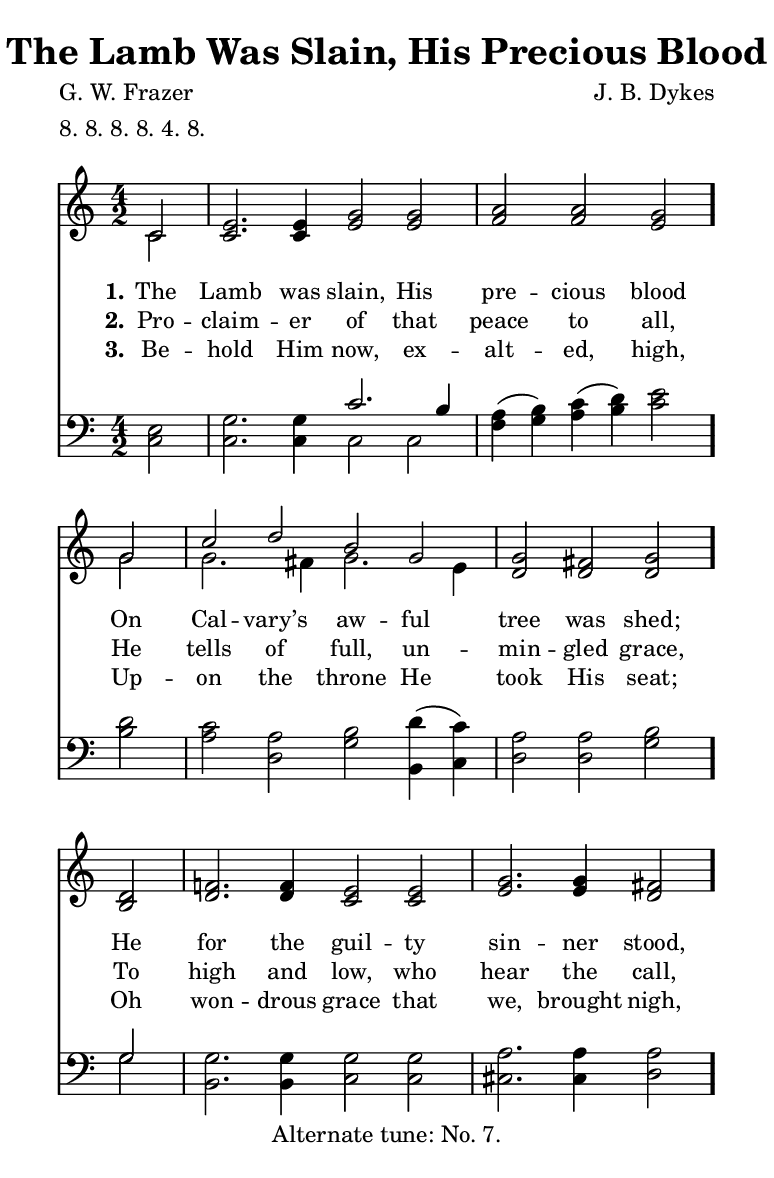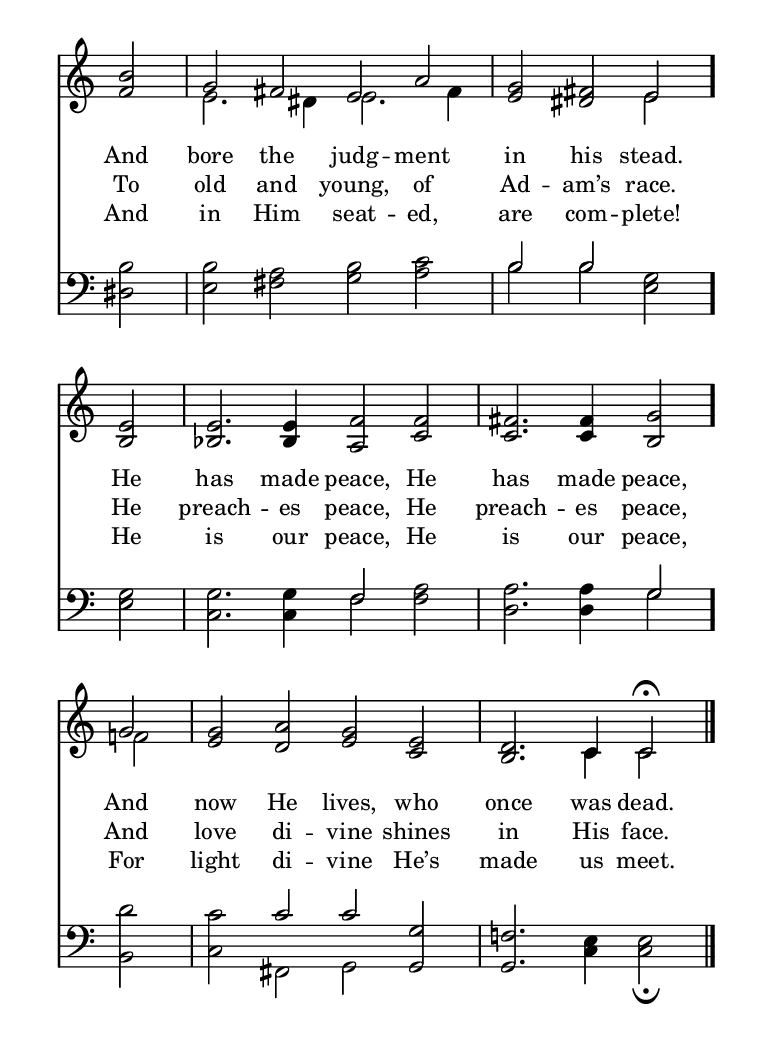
\include "common/global.ily"
\paper {
  \include "common/paper.ily"
  system-count = #(cond (is-eogsized 4) (#t #f))
  oddFooterMarkup = \markup { \fill-line { \on-the-fly \first-page "Alternate tune: No. 7." } }
}

\header{
  %gospel
  hymnnumber = "123"
  title = "The Lamb Was Slain, His Precious Blood"
  tunename = "Melita"
  meter = "8. 8. 8. 8. 4. 8."
  poet = "G. W. Frazer"
  composer = "J. B. Dykes"
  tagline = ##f
}

% for fermata in MIDI
ta = { \tempo 2=80 }
tb = { \tempo 2=40 }

global = {
  \include "common/overrides.ily"
  \override Staff.TimeSignature.style = #'numbered
  \time 4/2
  \override Score.MetronomeMark.transparent = ##t % hide all fermata changes too
  \ta
  \key c \major
  \partial 2
  \autoBeamOff
}

notesSoprano = {
\global
\relative c' {

c2 | e2. e4 g2 g | a a g
g | c d b g | g fis g
d | f!2. f4 e2 e | g2. g4 fis2
b | g fis e a | g fis e
e | e2. e4 f2 f2 | fis2. fis4 g2
g | g a g e | d2. c4 \tb c2 \fermata \ta

  \bar "|."

}
}

notesAlto = {
\global
\relative e' {

c2 c2. c4 e2 e | f f e
g2 | g2. fis4 g2. e4 | d2 d d % original has impossible timing for second dotted half (not dotted in original)
b2 | d2. d4 c2 c | e2. e4 d2
fis2 | e2. dis4 e2. fis4 | e2 dis e
b2 | bes2. bes4 a2 c | c2. c4 b2
f'!2 | e d e c | b2. c4 c2

}
}

notesTenor = {
\global
\relative a {

e2 | g2. g4 c2. b4 | a4( b) c( d) e2
d2 | c a b d4( c) | a2 a b
g2 | g2. g4 g2 g | a2. a4 a2
b2 | b a b c | b b g
g2 | g2. g4 f2 a | a2. a4 g2
d'2 | c c c g | f!2. e4 e2

}
}

notesBass = {
\global
\relative f {

c2 | c2. c4 c2 c | f4( g) a( b) c2
b2 | a d, g b,4( c) | d2 d g
g2 | b,2. b4 c2 c | cis2. cis4 d2
dis2 | e fis g a | b b e,
e2 | c2. c4 f2 f | d2. d4 g2
b,2 | c fis, g g | g2. c4 \tb c2_\fermata \ta


}
}

wordsA = \lyricmode {
\set stanza = "1."

The Lamb was slain, His pre -- cious blood \bar "."
On Cal -- vary’s aw -- ful tree was shed; \bar "."
He for the guil -- ty sin -- ner stood, \bar "."
And bore the judg -- ment in his stead. \bar "."
He has made peace, He has made peace, \bar "."
And now He lives, who once was dead. \bar "."

}

wordsB = \lyricmode {
\set stanza = "2."

Pro -- claim -- er of that peace to all,
He tells of full, un -- min -- gled grace,
To high and low, who hear the call,
To old and young, of Ad -- am’s race.
He preach -- es peace, He preach -- es peace,
And love di -- vine shines in His face.

}

wordsC = \lyricmode {
\set stanza = "3."

Be -- hold Him now, ex -- alt -- ed, high,
Up -- on the throne He took His seat;
Oh won -- drous grace that we, brought nigh,
And in Him seat -- ed, are com -- plete!
He is our peace, He is our peace,
For light di -- vine He’s made us meet.

}

\score {
  \context ChoirStaff <<
    \context Staff = upper <<
      \set Staff.autoBeaming = ##f
      \set ChoirStaff.systemStartDelimiter = #'SystemStartBar
      \set ChoirStaff.printPartCombineTexts = ##f
      \partcombine #'(2 . 9) \notesSoprano \notesAlto
      \context NullVoice = sopranos { \voiceOne << \notesSoprano >> }
      \context NullVoice = altos { \voiceTwo << \notesAlto >> }
      \context Lyrics = one   \lyricsto sopranos \wordsA
      \context Lyrics = two   \lyricsto sopranos \wordsB
      \context Lyrics = three \lyricsto sopranos \wordsC
    >>
    \context Staff = men <<
      \set Staff.autoBeaming = ##f
      \clef bass
      \set ChoirStaff.printPartCombineTexts = ##f
      \partcombine #'(2 . 9) \notesTenor \notesBass
      \context NullVoice = tenors { \voiceOne << \notesTenor >> }
      \context NullVoice = basses { \voiceTwo << \notesBass >> }
    >>
  >>
  \layout {
    \include "common/layout.ily"
  }
  \midi{
    \include "common/midi.ily"
  }
}

\version "2.19.49"  % necessary for upgrading to future LilyPond versions.

% vi:set et ts=2 sw=2 ai nocindent syntax=lilypond:
